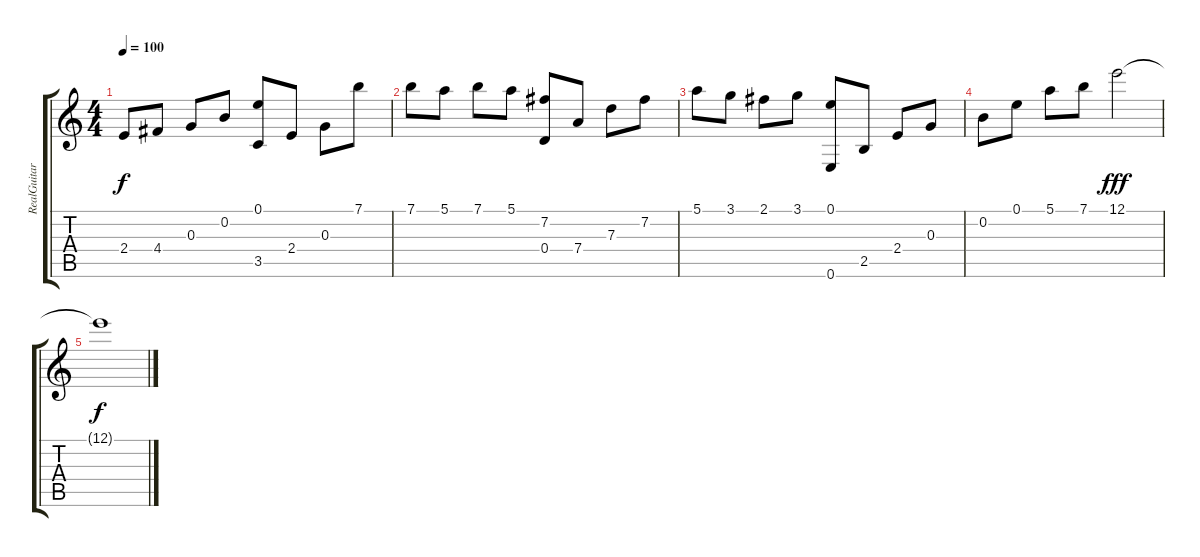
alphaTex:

\track ("RealGuitar (MIDI)" "RealGuitar") {instrument electricguitarjazz}
\staff {score tabs}
\tuning (E4 B3 G3 D3 A2 E2) {hide}
\ts (4 4)
\tempo 100
\clef g2
\ks c
2.4.8{dy f} 4.4.8 0.3.8 0.2.8 (0.1 3.5).8 2.4.8 0.3.8 7.1.8 |
7.1.8 5.1.8 7.1.8 5.1.8 (7.2 0.4).8 7.4.8 7.3.8 7.2.8 |
5.1.8 3.1.8 2.1.8 3.1.8 (0.1 0.6).8 2.5.8 2.4.8 0.3.8 |
0.2.8 0.1.8 5.1.8 7.1.8 12.1.2{dy fff} |
12.1{t}.1{dy f}
